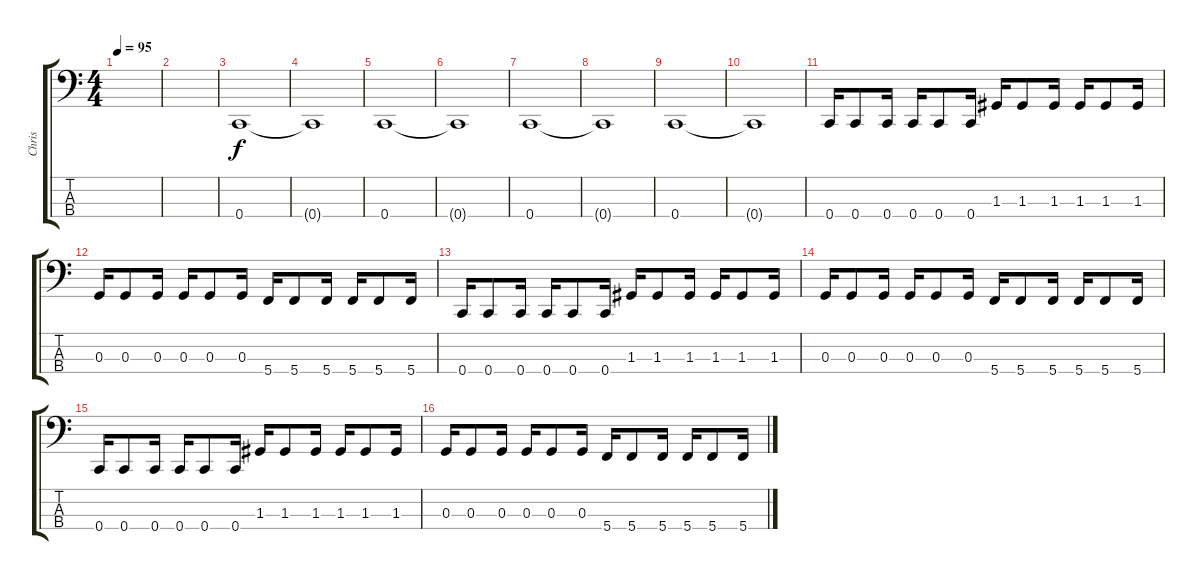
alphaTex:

\track ("Chris" "Chris") {instrument electricbasspick}
\staff {score tabs}
\tuning (F2 C2 G1 C1) {hide}
\ts (4 4)
\tempo 95
\clef f4
\ks c
|
|
0.4.1 |
0.4{t}.1 |
0.4.1 |
0.4{t}.1 |
0.4.1 |
0.4{t}.1 |
0.4.1 |
0.4{t}.1 |
0.4.16 0.4.8 0.4.16 0.4.16 0.4.8 0.4.16 1.3.16 1.3.8 1.3.16 1.3.16 1.3.8 1.3.16 |
0.3.16 0.3.8 0.3.16 0.3.16 0.3.8 0.3.16 5.4.16 5.4.8 5.4.16 5.4.16 5.4.8 5.4.16 |
0.4.16 0.4.8 0.4.16 0.4.16 0.4.8 0.4.16 1.3.16 1.3.8 1.3.16 1.3.16 1.3.8 1.3.16 |
0.3.16 0.3.8 0.3.16 0.3.16 0.3.8 0.3.16 5.4.16 5.4.8 5.4.16 5.4.16 5.4.8 5.4.16 |
0.4.16 0.4.8 0.4.16 0.4.16 0.4.8 0.4.16 1.3.16 1.3.8 1.3.16 1.3.16 1.3.8 1.3.16 |
0.3.16 0.3.8 0.3.16 0.3.16 0.3.8 0.3.16 5.4.16 5.4.8 5.4.16 5.4.16 5.4.8 5.4.16
